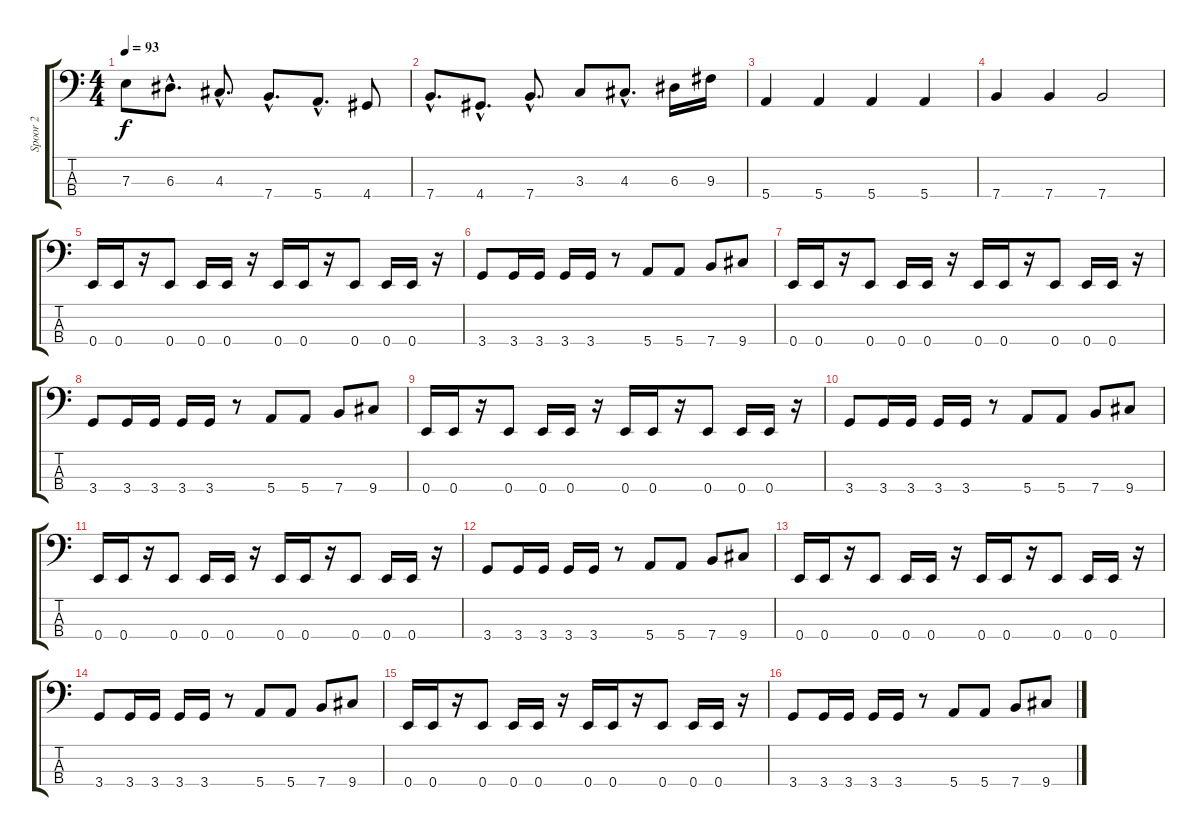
\track ("Spoor 2" "Spoor 2") {instrument electricbassfinger}
\staff {score tabs}
\tuning (G2 D2 A1 E1) {hide}
\ts (4 4)
\tempo 93
\clef f4
\ks c
7.3.8{dy f} 6.3{hac}.8{d} 4.3{hac}.8{d} 7.4{hac}.8{d} 5.4{hac}.8{d} 4.4.8 |
7.4{hac}.8{d} 4.4{hac}.8{d} 7.4{hac}.8{d} 3.3.8 4.3{hac}.8{d} 6.3.16 9.3.16 |
5.4.4 5.4.4 5.4.4 5.4.4 |
7.4.4 7.4.4 7.4.2 |
0.4.16 0.4.16 r.16 0.4.8 0.4.16 0.4.16 r.16 0.4.16 0.4.16 r.16 0.4.8 0.4.16 0.4.16 r.16 |
3.4.8 3.4.16 3.4.16 3.4.16 3.4.16 r.8 5.4.8 5.4.8 7.4.8 9.4.8 |
0.4.16 0.4.16 r.16 0.4.8 0.4.16 0.4.16 r.16 0.4.16 0.4.16 r.16 0.4.8 0.4.16 0.4.16 r.16 |
3.4.8 3.4.16 3.4.16 3.4.16 3.4.16 r.8 5.4.8 5.4.8 7.4.8 9.4.8 |
0.4.16 0.4.16 r.16 0.4.8 0.4.16 0.4.16 r.16 0.4.16 0.4.16 r.16 0.4.8 0.4.16 0.4.16 r.16 |
3.4.8 3.4.16 3.4.16 3.4.16 3.4.16 r.8 5.4.8 5.4.8 7.4.8 9.4.8 |
0.4.16 0.4.16 r.16 0.4.8 0.4.16 0.4.16 r.16 0.4.16 0.4.16 r.16 0.4.8 0.4.16 0.4.16 r.16 |
3.4.8 3.4.16 3.4.16 3.4.16 3.4.16 r.8 5.4.8 5.4.8 7.4.8 9.4.8 |
0.4.16 0.4.16 r.16 0.4.8 0.4.16 0.4.16 r.16 0.4.16 0.4.16 r.16 0.4.8 0.4.16 0.4.16 r.16 |
3.4.8 3.4.16 3.4.16 3.4.16 3.4.16 r.8 5.4.8 5.4.8 7.4.8 9.4.8 |
0.4.16 0.4.16 r.16 0.4.8 0.4.16 0.4.16 r.16 0.4.16 0.4.16 r.16 0.4.8 0.4.16 0.4.16 r.16 |
3.4.8 3.4.16 3.4.16 3.4.16 3.4.16 r.8 5.4.8 5.4.8 7.4.8 9.4.8
